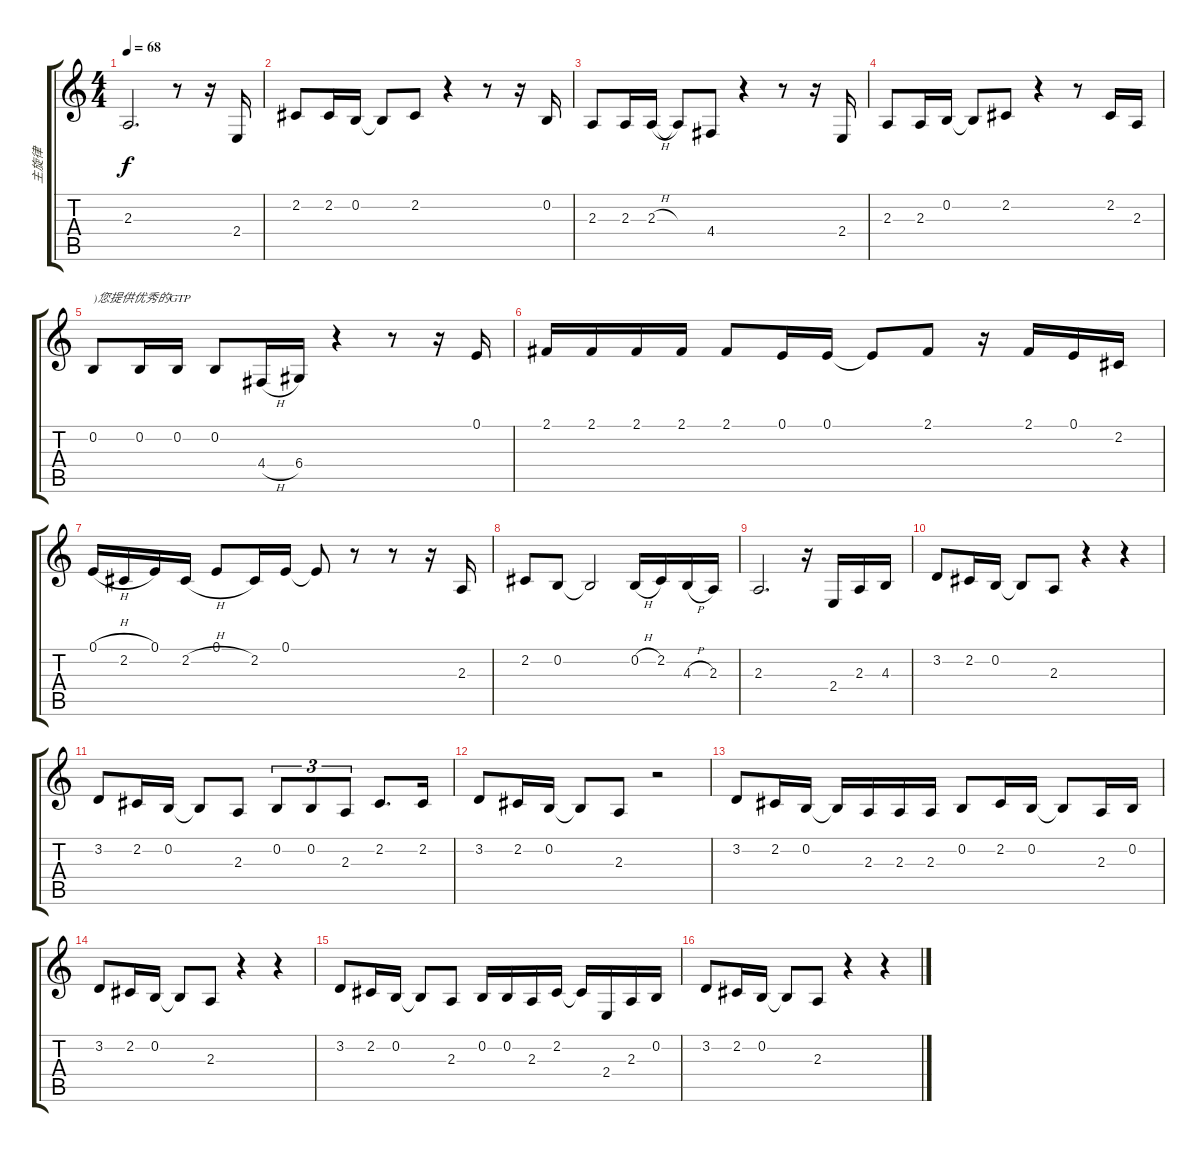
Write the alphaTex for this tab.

\track ("主旋律" "主旋律") {instrument acousticgrandpiano}
\staff {score tabs}
\tuning (E4 B3 G3 D3 A2 E2) {hide}
\ts (4 4)
\tempo 68
\clef g2
\ks c
2.3.2{d dy f} r.8 r.16 2.4.16 |
2.2.8 2.2.16 0.2.16 0.2{t}.8 2.2.8 r.4 r.8 r.16 0.2.16 |
2.3.8 2.3.16 2.3{h}.16 2.3{t}.8 4.4.8 r.4 r.8 r.16 2.4.16 |
2.3.8 2.3.16 0.2.16 0.2{t}.8 2.2.8 r.4 r.8 2.2.16 2.3.16 |
0.2.8{txt ")您提供优秀的GTP"} 0.2.16 0.2.16 0.2.8 4.4{h}.16 6.4.16 r.4 r.8 r.16 0.1.16 |
2.1.16 2.1.16 2.1.16 2.1.16 2.1.8 0.1.16 0.1.16 0.1{t}.8 2.1.8 r.16 2.1.16 0.1.16 2.2.16 |
0.1{h}.16 2.2.16 0.1.16 2.2{h}.16 0.1.8 2.2.16 0.1.16 0.1{t}.8 r.8 r.8 r.16 2.3.16 |
2.2.8 0.2.8 0.2{t}.2 0.2{h}.16 2.2.16 4.3{h}.16 2.3.16 |
2.3.2{d} r.16 2.4.16 2.3.16 4.3.16 |
3.2.8 2.2.16 0.2.16 0.2{t}.8 2.3.8 r.4 r.4 |
3.2.8 2.2.16 0.2.16 0.2{t}.8 2.3.8 0.2.8{tu (3 2)} 0.2.8{tu (3 2)} 2.3.8{tu (3 2)} 2.2.8{d} 2.2.16 |
3.2.8 2.2.16 0.2.16 0.2{t}.8 2.3.8 r.2 |
3.2.8 2.2.16 0.2.16 0.2{t}.16 2.3.16 2.3.16 2.3.16 0.2.8 2.2.16 0.2.16 0.2{t}.8 2.3.16 0.2.16 |
3.2.8 2.2.16 0.2.16 0.2{t}.8 2.3.8 r.4 r.4 |
3.2.8 2.2.16 0.2.16 0.2{t}.8 2.3.8 0.2.16 0.2.16 2.3.16 2.2.16 2.2{t}.16 2.4.16 2.3.16 0.2.16 |
3.2.8 2.2.16 0.2.16 0.2{t}.8 2.3.8 r.4 r.4
